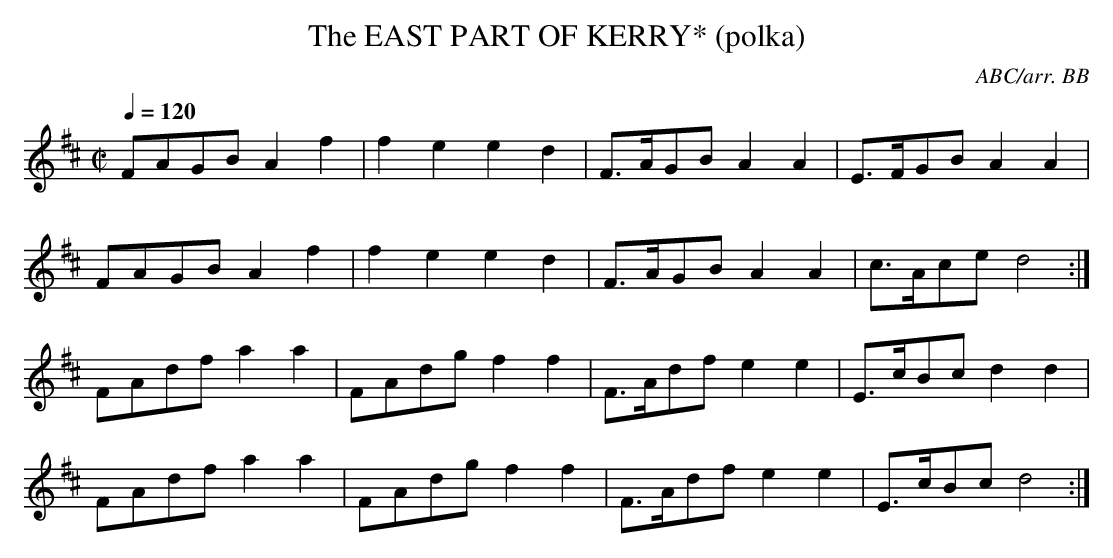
X:1
T:EAST PART OF KERRY* (polka), The
C:ABC/arr. BB
M:C|
L:1/8
Q:1/4=120
K:D
FAGB A2f2|f2e2 e2d2|F>AGB A2A2|E>FGB A2A2|
FAGB A2f2|f2e2 e2d2|F>AGB A2A2|c>Ace d4:|
FAdf a2a2|FAdg f2f2|F>Adf e2e2|E>cBc d2d2|
FAdf a2a2|FAdg f2f2|F>Adf e2e2|E>cBc d4:|
